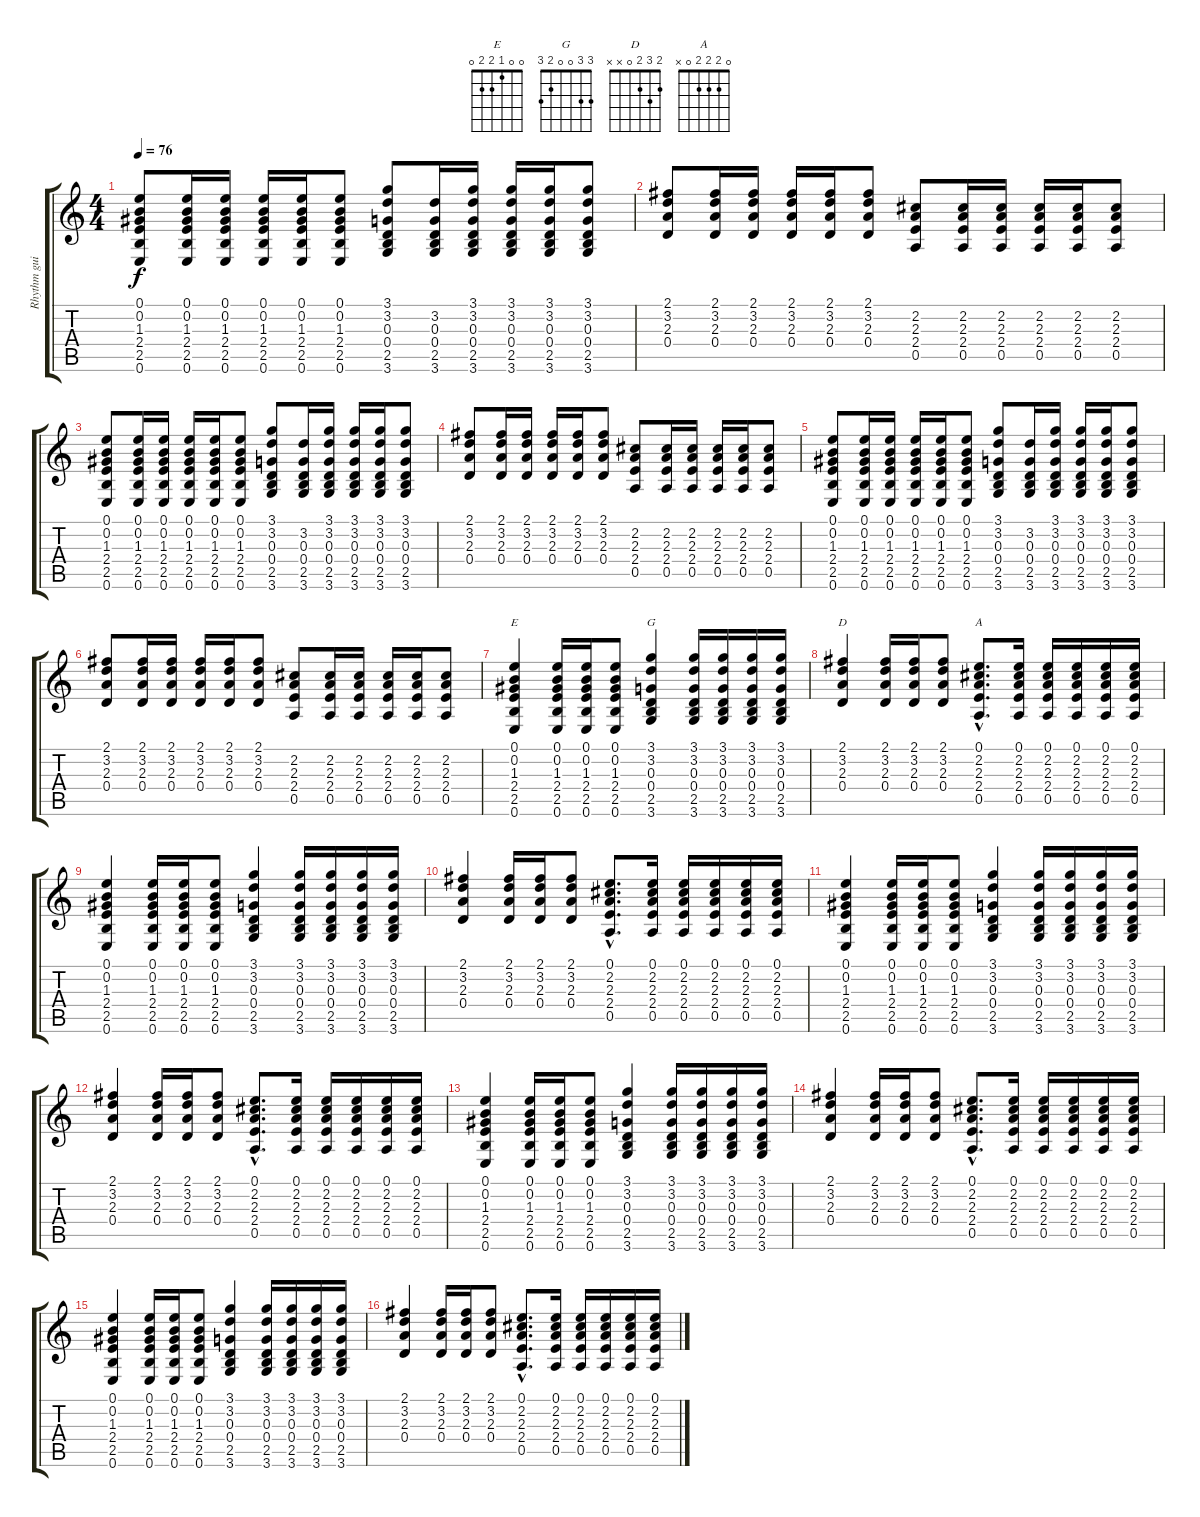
\track ("Rhythm guitar" "Rhythm gui") {instrument acousticguitarsteel}
\staff {score tabs}
\tuning (E4 B3 G3 D3 A2 E2) {hide}
\chord ("E" 0 0 1 2 2 0)
\chord ("G" 3 3 0 0 2 3)
\chord ("D" 2 3 2 0 x x)
\chord ("A" 0 2 2 2 0 x)
\ts (4 4)
\tempo 76
\clef g2
\ks c
(0.1 0.2 1.3 2.4 2.5 0.6).8{dy f} (0.1 0.2 1.3 2.4 2.5 0.6).16 (0.1 0.2 1.3 2.4 2.5 0.6).16 (0.1 0.2 1.3 2.4 2.5 0.6).16 (0.1 0.2 1.3 2.4 2.5 0.6).16 (0.1 0.2 1.3 2.4 2.5 0.6).8 (3.1 3.2 0.3 0.4 2.5 3.6).8 (3.2 0.3 0.4 2.5 3.6).16 (3.1 3.2 0.3 0.4 2.5 3.6).16 (3.1 3.2 0.3 0.4 2.5 3.6).16 (3.1 3.2 0.3 0.4 2.5 3.6).16 (3.1 3.2 0.3 0.4 2.5 3.6).8 |
(2.1 3.2 2.3 0.4).8 (2.1 3.2 2.3 0.4).16 (2.1 3.2 2.3 0.4).16 (2.1 3.2 2.3 0.4).16 (2.1 3.2 2.3 0.4).16 (2.1 3.2 2.3 0.4).8 (2.2 2.3 2.4 0.5).8 (2.2 2.3 2.4 0.5).16 (2.2 2.3 2.4 0.5).16 (2.2 2.3 2.4 0.5).16 (2.2 2.3 2.4 0.5).16 (2.2 2.3 2.4 0.5).8 |
(0.1 0.2 1.3 2.4 2.5 0.6).8 (0.1 0.2 1.3 2.4 2.5 0.6).16 (0.1 0.2 1.3 2.4 2.5 0.6).16 (0.1 0.2 1.3 2.4 2.5 0.6).16 (0.1 0.2 1.3 2.4 2.5 0.6).16 (0.1 0.2 1.3 2.4 2.5 0.6).8 (3.1 3.2 0.3 0.4 2.5 3.6).8 (3.2 0.3 0.4 2.5 3.6).16 (3.1 3.2 0.3 0.4 2.5 3.6).16 (3.1 3.2 0.3 0.4 2.5 3.6).16 (3.1 3.2 0.3 0.4 2.5 3.6).16 (3.1 3.2 0.3 0.4 2.5 3.6).8 |
(2.1 3.2 2.3 0.4).8 (2.1 3.2 2.3 0.4).16 (2.1 3.2 2.3 0.4).16 (2.1 3.2 2.3 0.4).16 (2.1 3.2 2.3 0.4).16 (2.1 3.2 2.3 0.4).8 (2.2 2.3 2.4 0.5).8 (2.2 2.3 2.4 0.5).16 (2.2 2.3 2.4 0.5).16 (2.2 2.3 2.4 0.5).16 (2.2 2.3 2.4 0.5).16 (2.2 2.3 2.4 0.5).8 |
(0.1 0.2 1.3 2.4 2.5 0.6).8 (0.1 0.2 1.3 2.4 2.5 0.6).16 (0.1 0.2 1.3 2.4 2.5 0.6).16 (0.1 0.2 1.3 2.4 2.5 0.6).16 (0.1 0.2 1.3 2.4 2.5 0.6).16 (0.1 0.2 1.3 2.4 2.5 0.6).8 (3.1 3.2 0.3 0.4 2.5 3.6).8 (3.2 0.3 0.4 2.5 3.6).16 (3.1 3.2 0.3 0.4 2.5 3.6).16 (3.1 3.2 0.3 0.4 2.5 3.6).16 (3.1 3.2 0.3 0.4 2.5 3.6).16 (3.1 3.2 0.3 0.4 2.5 3.6).8 |
(2.1 3.2 2.3 0.4).8 (2.1 3.2 2.3 0.4).16 (2.1 3.2 2.3 0.4).16 (2.1 3.2 2.3 0.4).16 (2.1 3.2 2.3 0.4).16 (2.1 3.2 2.3 0.4).8 (2.2 2.3 2.4 0.5).8 (2.2 2.3 2.4 0.5).16 (2.2 2.3 2.4 0.5).16 (2.2 2.3 2.4 0.5).16 (2.2 2.3 2.4 0.5).16 (2.2 2.3 2.4 0.5).8 |
(0.1 0.2 1.3 2.4 2.5 0.6).4{ch "E"} (0.1 0.2 1.3 2.4 2.5 0.6).16 (0.1 0.2 1.3 2.4 2.5 0.6).16 (0.1 0.2 1.3 2.4 2.5 0.6).8 (3.1 3.2 0.3 0.4 2.5 3.6).4{ch "G"} (3.1 3.2 0.3 0.4 2.5 3.6).16 (3.1 3.2 0.3 0.4 2.5 3.6).16 (3.1 3.2 0.3 0.4 2.5 3.6).16 (3.1 3.2 0.3 0.4 2.5 3.6).16 |
(2.1 3.2 2.3 0.4).4{ch "D"} (2.1 3.2 2.3 0.4).16 (2.1 3.2 2.3 0.4).16 (2.1 3.2 2.3 0.4).8 (0.1{hac} 2.2{hac} 2.3{hac} 2.4{hac} 0.5{hac}).8{d ch "A"} (0.1 2.2 2.3 2.4 0.5).16 (0.1 2.2 2.3 2.4 0.5).16 (0.1 2.2 2.3 2.4 0.5).16 (0.1 2.2 2.3 2.4 0.5).16 (0.1 2.2 2.3 2.4 0.5).16 |
(0.1 0.2 1.3 2.4 2.5 0.6).4 (0.1 0.2 1.3 2.4 2.5 0.6).16 (0.1 0.2 1.3 2.4 2.5 0.6).16 (0.1 0.2 1.3 2.4 2.5 0.6).8 (3.1 3.2 0.3 0.4 2.5 3.6).4 (3.1 3.2 0.3 0.4 2.5 3.6).16 (3.1 3.2 0.3 0.4 2.5 3.6).16 (3.1 3.2 0.3 0.4 2.5 3.6).16 (3.1 3.2 0.3 0.4 2.5 3.6).16 |
(2.1 3.2 2.3 0.4).4 (2.1 3.2 2.3 0.4).16 (2.1 3.2 2.3 0.4).16 (2.1 3.2 2.3 0.4).8 (0.1{hac} 2.2{hac} 2.3{hac} 2.4{hac} 0.5{hac}).8{d} (0.1 2.2 2.3 2.4 0.5).16 (0.1 2.2 2.3 2.4 0.5).16 (0.1 2.2 2.3 2.4 0.5).16 (0.1 2.2 2.3 2.4 0.5).16 (0.1 2.2 2.3 2.4 0.5).16 |
(0.1 0.2 1.3 2.4 2.5 0.6).4 (0.1 0.2 1.3 2.4 2.5 0.6).16 (0.1 0.2 1.3 2.4 2.5 0.6).16 (0.1 0.2 1.3 2.4 2.5 0.6).8 (3.1 3.2 0.3 0.4 2.5 3.6).4 (3.1 3.2 0.3 0.4 2.5 3.6).16 (3.1 3.2 0.3 0.4 2.5 3.6).16 (3.1 3.2 0.3 0.4 2.5 3.6).16 (3.1 3.2 0.3 0.4 2.5 3.6).16 |
(2.1 3.2 2.3 0.4).4 (2.1 3.2 2.3 0.4).16 (2.1 3.2 2.3 0.4).16 (2.1 3.2 2.3 0.4).8 (0.1{hac} 2.2{hac} 2.3{hac} 2.4{hac} 0.5{hac}).8{d} (0.1 2.2 2.3 2.4 0.5).16 (0.1 2.2 2.3 2.4 0.5).16 (0.1 2.2 2.3 2.4 0.5).16 (0.1 2.2 2.3 2.4 0.5).16 (0.1 2.2 2.3 2.4 0.5).16 |
(0.1 0.2 1.3 2.4 2.5 0.6).4 (0.1 0.2 1.3 2.4 2.5 0.6).16 (0.1 0.2 1.3 2.4 2.5 0.6).16 (0.1 0.2 1.3 2.4 2.5 0.6).8 (3.1 3.2 0.3 0.4 2.5 3.6).4 (3.1 3.2 0.3 0.4 2.5 3.6).16 (3.1 3.2 0.3 0.4 2.5 3.6).16 (3.1 3.2 0.3 0.4 2.5 3.6).16 (3.1 3.2 0.3 0.4 2.5 3.6).16 |
(2.1 3.2 2.3 0.4).4 (2.1 3.2 2.3 0.4).16 (2.1 3.2 2.3 0.4).16 (2.1 3.2 2.3 0.4).8 (0.1{hac} 2.2{hac} 2.3{hac} 2.4{hac} 0.5{hac}).8{d} (0.1 2.2 2.3 2.4 0.5).16 (0.1 2.2 2.3 2.4 0.5).16 (0.1 2.2 2.3 2.4 0.5).16 (0.1 2.2 2.3 2.4 0.5).16 (0.1 2.2 2.3 2.4 0.5).16 |
(0.1 0.2 1.3 2.4 2.5 0.6).4 (0.1 0.2 1.3 2.4 2.5 0.6).16 (0.1 0.2 1.3 2.4 2.5 0.6).16 (0.1 0.2 1.3 2.4 2.5 0.6).8 (3.1 3.2 0.3 0.4 2.5 3.6).4 (3.1 3.2 0.3 0.4 2.5 3.6).16 (3.1 3.2 0.3 0.4 2.5 3.6).16 (3.1 3.2 0.3 0.4 2.5 3.6).16 (3.1 3.2 0.3 0.4 2.5 3.6).16 |
(2.1 3.2 2.3 0.4).4 (2.1 3.2 2.3 0.4).16 (2.1 3.2 2.3 0.4).16 (2.1 3.2 2.3 0.4).8 (0.1{hac} 2.2{hac} 2.3{hac} 2.4{hac} 0.5{hac}).8{d} (0.1 2.2 2.3 2.4 0.5).16 (0.1 2.2 2.3 2.4 0.5).16 (0.1 2.2 2.3 2.4 0.5).16 (0.1 2.2 2.3 2.4 0.5).16 (0.1 2.2 2.3 2.4 0.5).16
